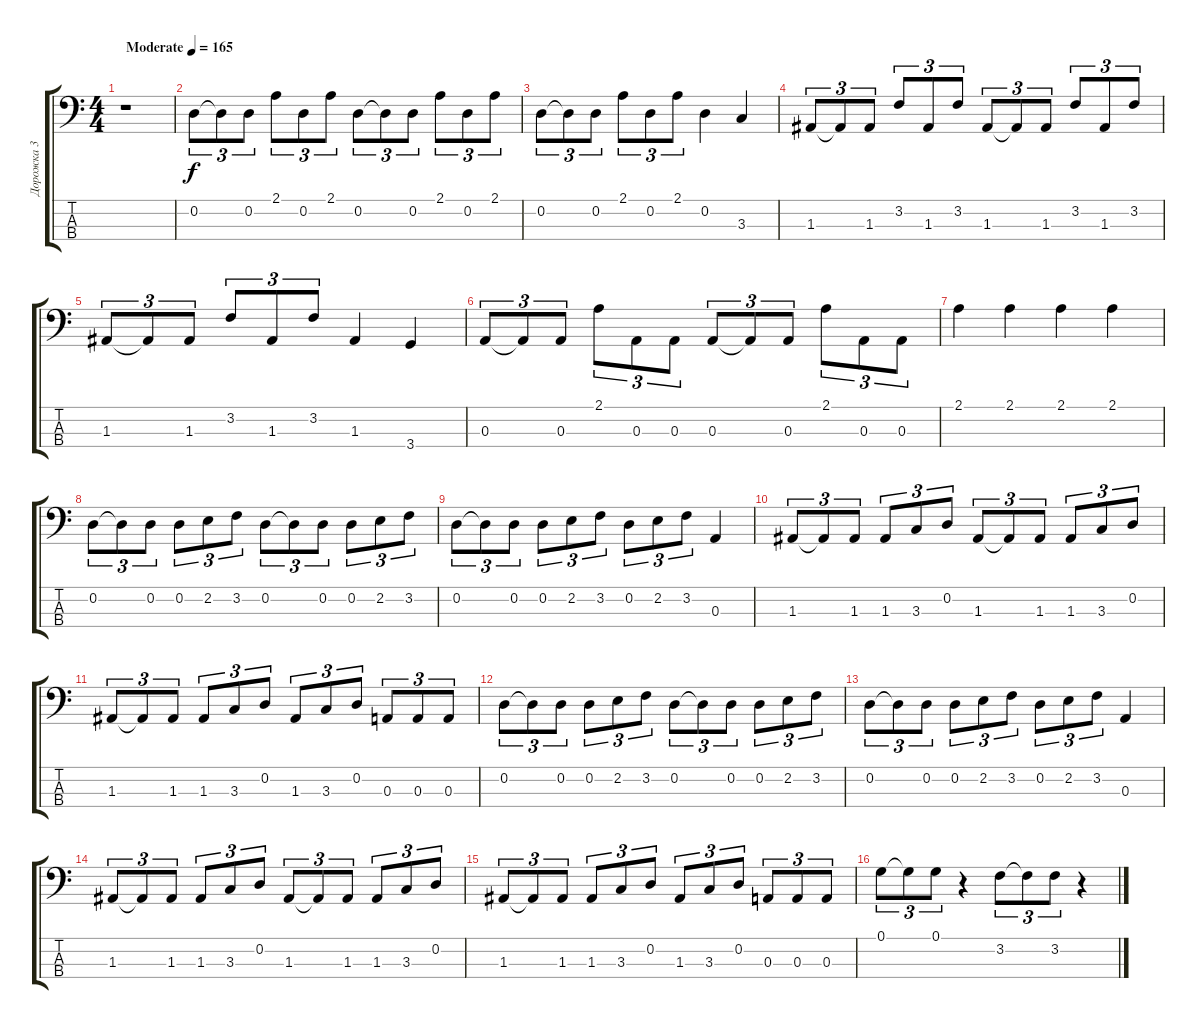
\track ("Дорожка 3" "Дорожка 3") {instrument electricbassfinger}
\staff {score tabs}
\tuning (G2 D2 A1 E1) {hide}
\ts (4 4)
\tempo (165 "Moderate")
\clef f4
\ks c
r.1{dy f instrument electricbassfinger} |
0.2.8{tu (3 2)} 0.2{t}.8{tu (3 2)} 0.2.8{tu (3 2)} 2.1.8{tu (3 2)} 0.2.8{tu (3 2)} 2.1.8{tu (3 2)} 0.2.8{tu (3 2)} 0.2{t}.8{tu (3 2)} 0.2.8{tu (3 2)} 2.1.8{tu (3 2)} 0.2.8{tu (3 2)} 2.1.8{tu (3 2)} |
0.2.8{tu (3 2)} 0.2{t}.8{tu (3 2)} 0.2.8{tu (3 2)} 2.1.8{tu (3 2)} 0.2.8{tu (3 2)} 2.1.8{tu (3 2)} 0.2.4 3.3.4 |
1.3.8{tu (3 2)} 1.3{t}.8{tu (3 2)} 1.3.8{tu (3 2)} 3.2.8{tu (3 2)} 1.3.8{tu (3 2)} 3.2.8{tu (3 2)} 1.3.8{tu (3 2)} 1.3{t}.8{tu (3 2)} 1.3.8{tu (3 2)} 3.2.8{tu (3 2)} 1.3.8{tu (3 2)} 3.2.8{tu (3 2)} |
1.3.8{tu (3 2)} 1.3{t}.8{tu (3 2)} 1.3.8{tu (3 2)} 3.2.8{tu (3 2)} 1.3.8{tu (3 2)} 3.2.8{tu (3 2)} 1.3.4 3.4.4 |
0.3.8{tu (3 2)} 0.3{t}.8{tu (3 2)} 0.3.8{tu (3 2)} 2.1.8{tu (3 2)} 0.3.8{tu (3 2)} 0.3.8{tu (3 2)} 0.3.8{tu (3 2)} 0.3{t}.8{tu (3 2)} 0.3.8{tu (3 2)} 2.1.8{tu (3 2)} 0.3.8{tu (3 2)} 0.3.8{tu (3 2)} |
2.1.4 2.1.4 2.1.4 2.1.4 |
0.2.8{tu (3 2)} 0.2{t}.8{tu (3 2)} 0.2.8{tu (3 2)} 0.2.8{tu (3 2)} 2.2.8{tu (3 2)} 3.2.8{tu (3 2)} 0.2.8{tu (3 2)} 0.2{t}.8{tu (3 2)} 0.2.8{tu (3 2)} 0.2.8{tu (3 2)} 2.2.8{tu (3 2)} 3.2.8{tu (3 2)} |
0.2.8{tu (3 2)} 0.2{t}.8{tu (3 2)} 0.2.8{tu (3 2)} 0.2.8{tu (3 2)} 2.2.8{tu (3 2)} 3.2.8{tu (3 2)} 0.2.8{tu (3 2)} 2.2.8{tu (3 2)} 3.2.8{tu (3 2)} 0.3.4 |
1.3.8{tu (3 2)} 1.3{t}.8{tu (3 2)} 1.3.8{tu (3 2)} 1.3.8{tu (3 2)} 3.3.8{tu (3 2)} 0.2.8{tu (3 2)} 1.3.8{tu (3 2)} 1.3{t}.8{tu (3 2)} 1.3.8{tu (3 2)} 1.3.8{tu (3 2)} 3.3.8{tu (3 2)} 0.2.8{tu (3 2)} |
1.3.8{tu (3 2)} 1.3{t}.8{tu (3 2)} 1.3.8{tu (3 2)} 1.3.8{tu (3 2)} 3.3.8{tu (3 2)} 0.2.8{tu (3 2)} 1.3.8{tu (3 2)} 3.3.8{tu (3 2)} 0.2.8{tu (3 2)} 0.3.8{tu (3 2)} 0.3.8{tu (3 2)} 0.3.8{tu (3 2)} |
0.2.8{tu (3 2)} 0.2{t}.8{tu (3 2)} 0.2.8{tu (3 2)} 0.2.8{tu (3 2)} 2.2.8{tu (3 2)} 3.2.8{tu (3 2)} 0.2.8{tu (3 2)} 0.2{t}.8{tu (3 2)} 0.2.8{tu (3 2)} 0.2.8{tu (3 2)} 2.2.8{tu (3 2)} 3.2.8{tu (3 2)} |
0.2.8{tu (3 2)} 0.2{t}.8{tu (3 2)} 0.2.8{tu (3 2)} 0.2.8{tu (3 2)} 2.2.8{tu (3 2)} 3.2.8{tu (3 2)} 0.2.8{tu (3 2)} 2.2.8{tu (3 2)} 3.2.8{tu (3 2)} 0.3.4 |
1.3.8{tu (3 2)} 1.3{t}.8{tu (3 2)} 1.3.8{tu (3 2)} 1.3.8{tu (3 2)} 3.3.8{tu (3 2)} 0.2.8{tu (3 2)} 1.3.8{tu (3 2)} 1.3{t}.8{tu (3 2)} 1.3.8{tu (3 2)} 1.3.8{tu (3 2)} 3.3.8{tu (3 2)} 0.2.8{tu (3 2)} |
1.3.8{tu (3 2)} 1.3{t}.8{tu (3 2)} 1.3.8{tu (3 2)} 1.3.8{tu (3 2)} 3.3.8{tu (3 2)} 0.2.8{tu (3 2)} 1.3.8{tu (3 2)} 3.3.8{tu (3 2)} 0.2.8{tu (3 2)} 0.3.8{tu (3 2)} 0.3.8{tu (3 2)} 0.3.8{tu (3 2)} |
0.1.8{tu (3 2)} 0.1{t}.8{tu (3 2)} 0.1.8{tu (3 2)} r.4 3.2.8{tu (3 2)} 3.2{t}.8{tu (3 2)} 3.2.8{tu (3 2)} r.4
